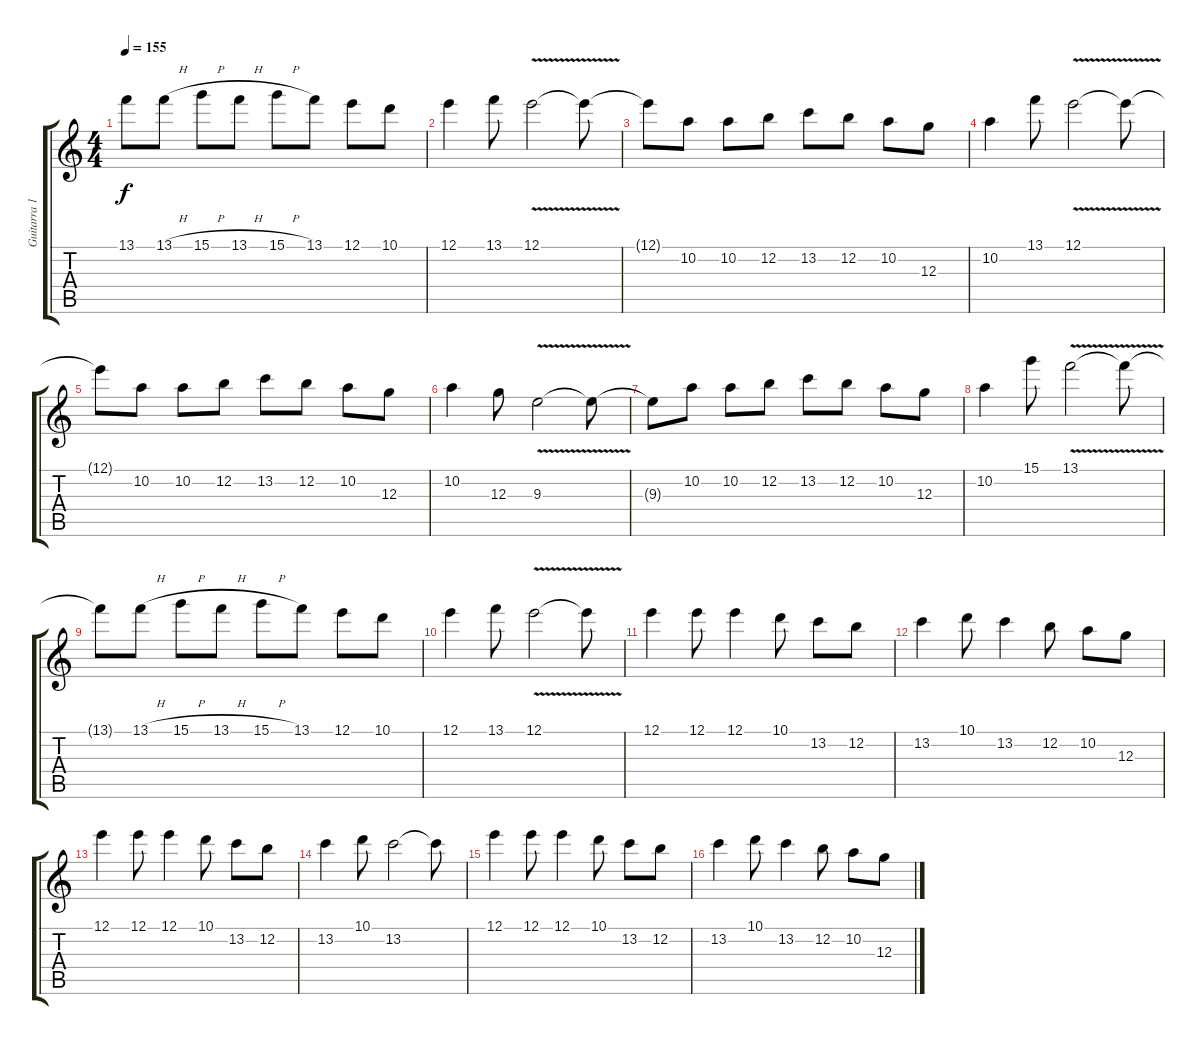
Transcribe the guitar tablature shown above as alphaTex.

\track ("Guitarra 1" "Guitarra 1") {instrument distortionguitar}
\staff {score tabs}
\tuning (E4 B3 G3 D3 A2 E2) {hide}
\ts (4 4)
\tempo 155
\clef g2
\ks c
13.1{t}.8{dy f} 13.1{h}.8 15.1{h}.8 13.1{h}.8 15.1{h}.8 13.1.8 12.1.8 10.1.8 |
12.1.4 13.1.8 12.1{v}.2 12.1{t}.8 |
12.1{t}.8 10.2.8 10.2.8 12.2.8 13.2.8 12.2.8 10.2.8 12.3.8 |
10.2.4 13.1.8 12.1{v}.2 12.1{t}.8 |
12.1{t}.8 10.2.8 10.2.8 12.2.8 13.2.8 12.2.8 10.2.8 12.3.8 |
10.2.4 12.3.8 9.3{v}.2 9.3{t}.8 |
9.3{t}.8 10.2.8 10.2.8 12.2.8 13.2.8 12.2.8 10.2.8 12.3.8 |
10.2.4 15.1.8 13.1{v}.2 13.1{t}.8 |
13.1{t}.8 13.1{h}.8 15.1{h}.8 13.1{h}.8 15.1{h}.8 13.1.8 12.1.8 10.1.8 |
12.1.4 13.1.8 12.1{v}.2 12.1{t}.8 |
12.1.4 12.1.8 12.1.4 10.1.8 13.2.8 12.2.8 |
13.2.4 10.1.8 13.2.4 12.2.8 10.2.8 12.3.8 |
12.1.4 12.1.8 12.1.4 10.1.8 13.2.8 12.2.8 |
13.2.4 10.1.8 13.2.2 13.2{t}.8 |
12.1.4 12.1.8 12.1.4 10.1.8 13.2.8 12.2.8 |
13.2.4 10.1.8 13.2.4 12.2.8 10.2.8 12.3.8
